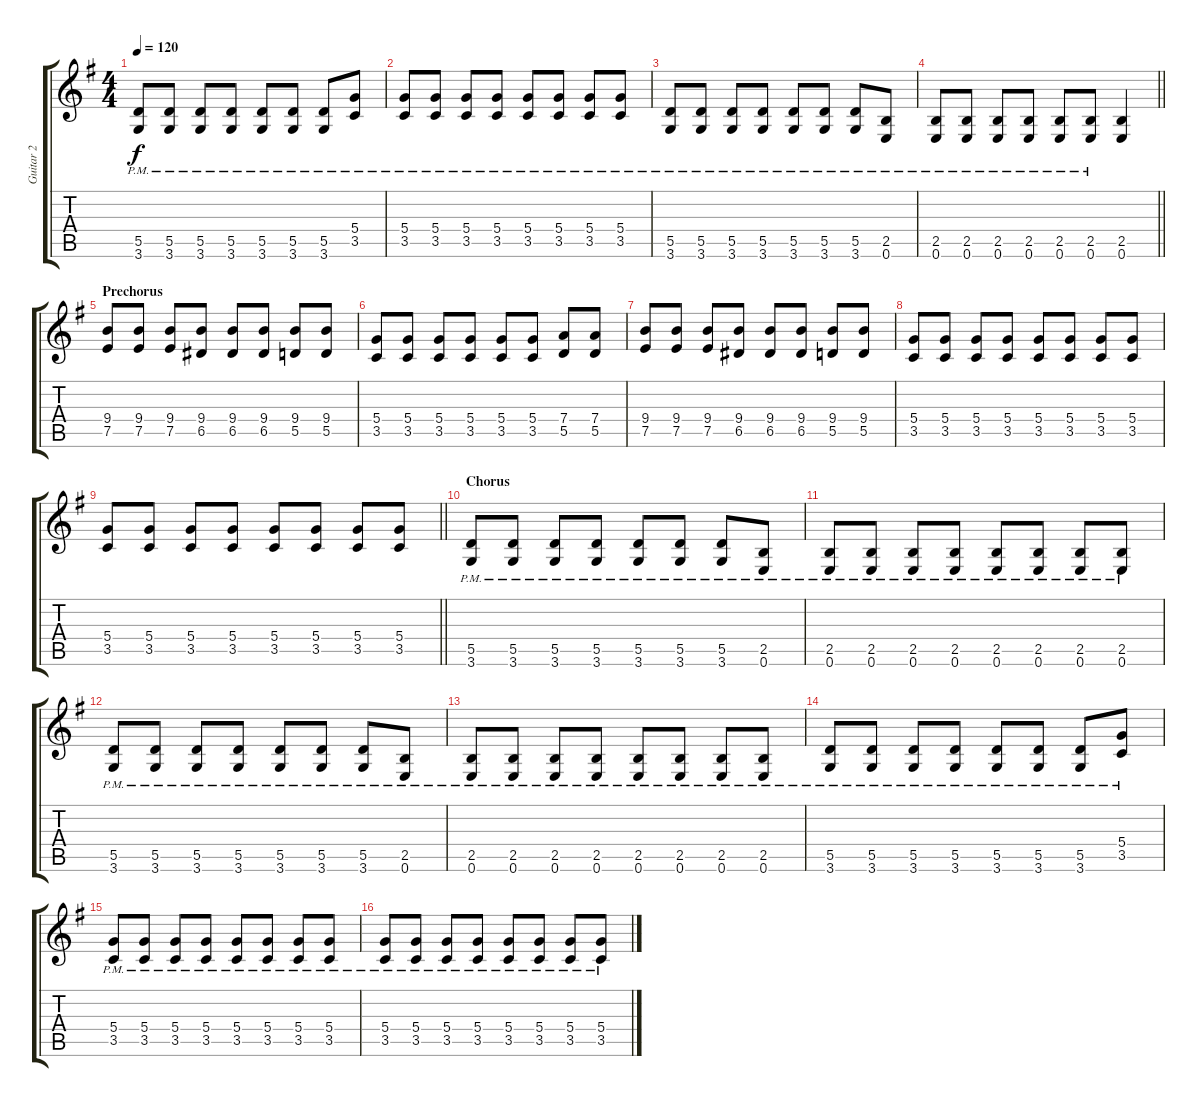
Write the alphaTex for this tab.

\track ("Guitar 2" "Guitar 2") {instrument acousticguitarsteel}
\staff {score tabs}
\tuning (E4 B3 G3 D3 A2 E2) {hide}
\ts (4 4)
\tempo 120
\clef g2
\ks g
(5.5{pm} 3.6{pm}).8{dy f} (5.5{pm} 3.6{pm}).8 (5.5{pm} 3.6{pm}).8 (5.5{pm} 3.6{pm}).8 (5.5{pm} 3.6{pm}).8 (5.5{pm} 3.6{pm}).8 (5.5{pm} 3.6{pm}).8 (5.4 3.5{pm}).8 |
(5.4 3.5{pm}).8 (5.4 3.5{pm}).8 (5.4 3.5{pm}).8 (5.4 3.5{pm}).8 (5.4 3.5{pm}).8 (5.4 3.5{pm}).8 (5.4 3.5{pm}).8 (5.4 3.5{pm}).8 |
(5.5{pm} 3.6{pm}).8 (5.5{pm} 3.6{pm}).8 (5.5{pm} 3.6{pm}).8 (5.5{pm} 3.6{pm}).8 (5.5{pm} 3.6{pm}).8 (5.5{pm} 3.6{pm}).8 (5.5{pm} 3.6{pm}).8 (2.5{pm} 0.6{pm}).8 |
\barLineRight lightlight
(2.5{pm} 0.6{pm}).8 (2.5{pm} 0.6{pm}).8 (2.5{pm} 0.6{pm}).8 (2.5{pm} 0.6{pm}).8 (2.5{pm} 0.6{pm}).8 (2.5{pm} 0.6{pm}).8 (2.5 0.6).4 |
\section ("" "Prechorus")
(9.4 7.5).8 (9.4 7.5).8 (9.4 7.5).8 (9.4 6.5).8 (9.4 6.5).8 (9.4 6.5).8 (9.4 5.5).8 (9.4 5.5).8 |
(5.4 3.5).8 (5.4 3.5).8 (5.4 3.5).8 (5.4 3.5).8 (5.4 3.5).8 (5.4 3.5).8 (7.4 5.5).8 (7.4 5.5).8 |
(9.4 7.5).8 (9.4 7.5).8 (9.4 7.5).8 (9.4 6.5).8 (9.4 6.5).8 (9.4 6.5).8 (9.4 5.5).8 (9.4 5.5).8 |
(5.4 3.5).8 (5.4 3.5).8 (5.4 3.5).8 (5.4 3.5).8 (5.4 3.5).8 (5.4 3.5).8 (5.4 3.5).8 (5.4 3.5).8 |
\barLineRight lightlight
(5.4 3.5).8 (5.4 3.5).8 (5.4 3.5).8 (5.4 3.5).8 (5.4 3.5).8 (5.4 3.5).8 (5.4 3.5).8 (5.4 3.5).8 |
\section ("" "Chorus")
(5.5{pm} 3.6{pm}).8 (5.5{pm} 3.6{pm}).8 (5.5{pm} 3.6{pm}).8 (5.5{pm} 3.6{pm}).8 (5.5{pm} 3.6{pm}).8 (5.5{pm} 3.6{pm}).8 (5.5{pm} 3.6{pm}).8 (2.5{pm} 0.6{pm}).8 |
(2.5{pm} 0.6{pm}).8 (2.5{pm} 0.6{pm}).8 (2.5{pm} 0.6{pm}).8 (2.5{pm} 0.6{pm}).8 (2.5{pm} 0.6{pm}).8 (2.5{pm} 0.6{pm}).8 (2.5{pm} 0.6{pm}).8 (2.5{pm} 0.6{pm}).8 |
(5.5{pm} 3.6{pm}).8 (5.5{pm} 3.6{pm}).8 (5.5{pm} 3.6{pm}).8 (5.5{pm} 3.6{pm}).8 (5.5{pm} 3.6{pm}).8 (5.5{pm} 3.6{pm}).8 (5.5{pm} 3.6{pm}).8 (2.5{pm} 0.6{pm}).8 |
(2.5{pm} 0.6{pm}).8 (2.5{pm} 0.6{pm}).8 (2.5{pm} 0.6{pm}).8 (2.5{pm} 0.6{pm}).8 (2.5{pm} 0.6{pm}).8 (2.5{pm} 0.6{pm}).8 (2.5{pm} 0.6{pm}).8 (2.5{pm} 0.6{pm}).8 |
(5.5{pm} 3.6{pm}).8 (5.5{pm} 3.6{pm}).8 (5.5{pm} 3.6{pm}).8 (5.5{pm} 3.6{pm}).8 (5.5{pm} 3.6{pm}).8 (5.5{pm} 3.6{pm}).8 (5.5{pm} 3.6{pm}).8 (5.4 3.5{pm}).8 |
(5.4 3.5{pm}).8 (5.4 3.5{pm}).8 (5.4 3.5{pm}).8 (5.4 3.5{pm}).8 (5.4 3.5{pm}).8 (5.4 3.5{pm}).8 (5.4 3.5{pm}).8 (5.4 3.5{pm}).8 |
(5.4 3.5{pm}).8 (5.4 3.5{pm}).8 (5.4 3.5{pm}).8 (5.4 3.5{pm}).8 (5.4 3.5{pm}).8 (5.4 3.5{pm}).8 (5.4 3.5{pm}).8 (5.4 3.5{pm}).8
